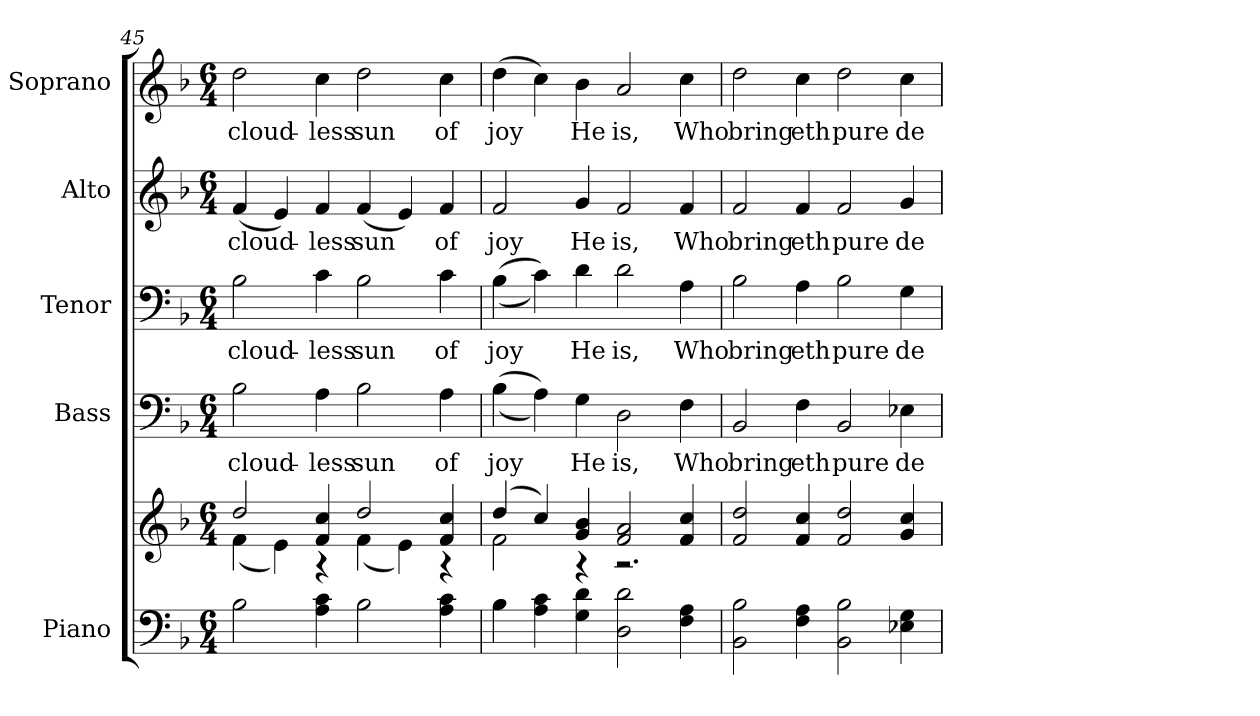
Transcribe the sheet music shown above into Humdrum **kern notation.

**kern	**kern	**kern	**text	**kern	**text	**kern	**text	**kern	**text
*part5	*part5	*part4	*part4	*part3	*part3	*part2	*part2	*part1	*part1
*staff6	*staff5	*staff4	*staff4	*staff3	*staff3	*staff2	*staff2	*staff1	*staff1
*I"Piano	*	*I"Bass	*	*I"Tenor	*	*I"Alto	*	*I"Soprano	*
*I'Pno.	*	*I'B.	*	*I'T.	*	*I'A.	*	*I'S.	*
!!LO:PB:g=z
*clefF4	*clefG2	*clefF4	*	*clefF4	*	*clefG2	*	*clefG2	*
*k[b-]	*k[b-]	*k[b-]	*	*k[b-]	*	*k[b-]	*	*k[b-]	*
*F:	*F:	*F:	*	*F:	*	*F:	*	*F:	*
*M6/4	*M6/4	*M6/4	*	*M6/4	*	*M6/4	*	*M6/4	*
=45	=45	=45	=45	=45	=45	=45	=45	=45	=45
*	*^	*	*	*	*	*	*	*	*
!	!	!	!	!LO:LY:b:color=#000000	!	!	!	!	!	!
!	!	!	!	!	!	!LO:LY:b:color=#000000	!	!	!	!
!	!	!	!	!	!	!	!	!LO:LY:b:color=#000000	!	!
!	!	!	!	!	!	!	!	!	!	!LO:LY:b:color=#000000
2B-i\	2ddi/	(4fi\	2B-i\	cloud-	2B-i\	cloud-	(4fi/	cloud-	2ddi\	cloud-
.	.	4ei\)	.	.	.	.	4ei/)	.	.	.
!	!	!	!	!LO:LY:b:color=#000000	!	!	!	!	!	!
!	!	!	!	!	!	!LO:LY:b:color=#000000	!	!	!	!
!	!	!	!	!	!	!	!	!LO:LY:b:color=#000000	!	!
!	!	!	!	!	!	!	!	!	!	!LO:LY:b:color=#000000
4Ai\ 4ci	4fi/ 4cci	4r	4Ai\	-less	4ci\	-less	4fi/	-less	4cci\	-less
!	!	!	!	!LO:LY:b:color=#000000	!	!	!	!	!	!
!	!	!	!	!	!	!LO:LY:b:color=#000000	!	!	!	!
!	!	!	!	!	!	!	!	!LO:LY:b:color=#000000	!	!
!	!	!	!	!	!	!	!	!	!	!LO:LY:b:color=#000000
2B-i\	2ddi/	(4fi\	2B-i\	sun	2B-i\	sun	(4fi/	sun	2ddi\	sun
.	.	4ei\)	.	.	.	.	4ei/)	.	.	.
!	!	!	!	!LO:LY:b:color=#000000	!	!	!	!	!	!
!	!	!	!	!	!	!LO:LY:b:color=#000000	!	!	!	!
!	!	!	!	!	!	!	!	!LO:LY:b:color=#000000	!	!
!	!	!	!	!	!	!	!	!	!	!LO:LY:b:color=#000000
4Ai\ 4ci	4fi/ 4cci	4r	4Ai\	of	4ci\	of	4fi/	of	4cci\	of
=46	=46	=46	=46	=46	=46	=46	=46	=46	=46	=46
!	!	!	!	!LO:LY:b:color=#000000	!	!	!	!	!	!
!	!	!	!	!	!	!LO:LY:b:color=#000000	!	!	!	!
!	!	!	!	!	!	!	!	!LO:LY:b:color=#000000	!	!
!	!	!	!	!	!	!	!	!	!	!LO:LY:b:color=#000000
4B-i\	(4ddi/	2fi\	((4B-i\	joy	((4B-i\	joy	2fi/	joy	(4ddi\	joy
4Ai\ 4ci	4cci/)	.	4Ai\))	.	4ci\))	.	.	.	4cci\)	.
!	!	!	!	!LO:LY:b:color=#000000	!	!	!	!	!	!
!	!	!	!	!	!	!LO:LY:b:color=#000000	!	!	!	!
!	!	!	!	!	!	!	!	!LO:LY:b:color=#000000	!	!
!	!	!	!	!	!	!	!	!	!	!LO:LY:b:color=#000000
4Gi\ 4di	4gi/ 4b-i	4r	4Gi\	He	4di\	He	4gi/	He	4b-i\	He
!	!	!	!	!LO:LY:b:color=#000000	!	!	!	!	!	!
!	!	!	!	!	!	!LO:LY:b:color=#000000	!	!	!	!
!	!	!	!	!	!	!	!	!LO:LY:b:color=#000000	!	!
!	!	!	!	!	!	!	!	!	!	!LO:LY:b:color=#000000
2Di\ 2di	2fi/ 2ai	2.r	2Di\	is,	2di\	is,	2fi/	is,	2ai/	is,
!	!	!	!	!LO:LY:b:color=#000000	!	!	!	!	!	!
!	!	!	!	!	!	!LO:LY:b:color=#000000	!	!	!	!
!	!	!	!	!	!	!	!	!LO:LY:b:color=#000000	!	!
!	!	!	!	!	!	!	!	!	!	!LO:LY:b:color=#000000
4Fi\ 4Ai	4fi/ 4cci	.	4Fi\	Who	4Ai\	Who	4fi/	Who	4cci\	Who
*	*v	*v	*	*	*	*	*	*	*	*
!!LO:PB:g=z
=47	=47	=47	=47	=47	=47	=47	=47	=47	=47
!	!	!	!LO:LY:b:color=#000000	!	!	!	!	!	!
!	!	!	!	!	!LO:LY:b:color=#000000	!	!	!	!
!	!	!	!	!	!	!	!LO:LY:b:color=#000000	!	!
!	!	!	!	!	!	!	!	!	!LO:LY:b:color=#000000
2BB-i\ 2B-i	2fi/ 2ddi	2BB-i/	bring	2B-i\	bring	2fi/	bring	2ddi\	bring
!	!	!	!LO:LY:b:color=#000000	!	!	!	!	!	!
!	!	!	!	!	!LO:LY:b:color=#000000	!	!	!	!
!	!	!	!	!	!	!	!LO:LY:b:color=#000000	!	!
!	!	!	!	!	!	!	!	!	!LO:LY:b:color=#000000
4Fi\ 4Ai	4fi/ 4cci	4Fi\	eth	4Ai\	eth	4fi/	eth	4cci\	eth
!	!	!	!LO:LY:b:color=#000000	!	!	!	!	!	!
!	!	!	!	!	!LO:LY:b:color=#000000	!	!	!	!
!	!	!	!	!	!	!	!LO:LY:b:color=#000000	!	!
!	!	!	!	!	!	!	!	!	!LO:LY:b:color=#000000
2BB-i\ 2B-i	2fi/ 2ddi	2BB-i/	pure	2B-i\	pure	2fi/	pure	2ddi\	pure
!	!	!	!LO:LY:b:color=#000000	!	!	!	!	!	!
!	!	!	!	!	!LO:LY:b:color=#000000	!	!	!	!
!	!	!	!	!	!	!	!LO:LY:b:color=#000000	!	!
!	!	!	!	!	!	!	!	!	!LO:LY:b:color=#000000
4E-Xi\ 4Gi	4gi/ 4cci	4E-Xi\	de-	4Gi\	de-	4gi/	de-	4cci\	de-
=	=	=	=	=	=	=	=	=	=
*-	*-	*-	*-	*-	*-	*-	*-	*-	*-
